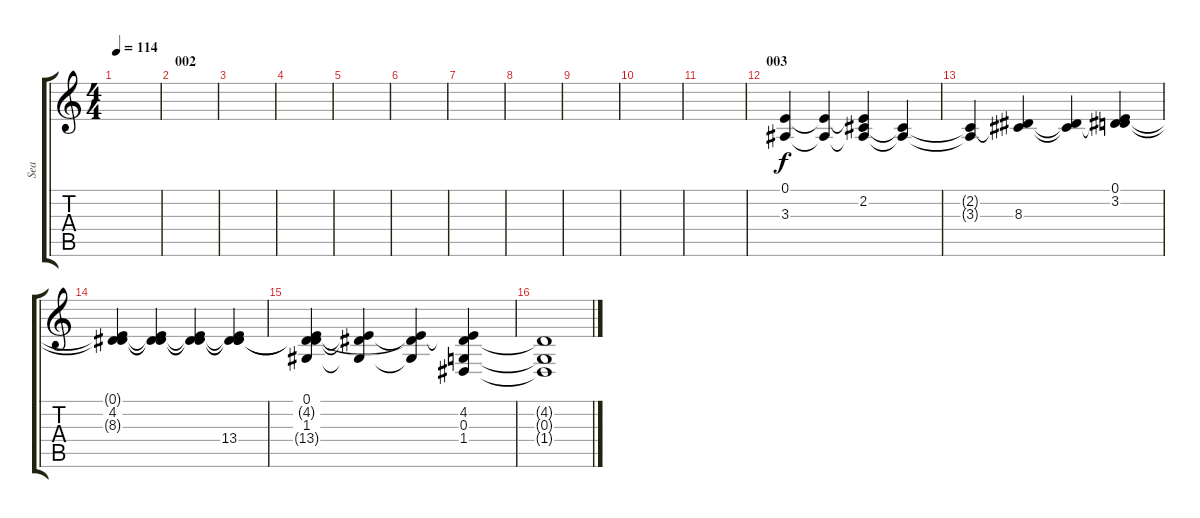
\track ("Sea" "Sea") {instrument seashore}
\staff {score tabs}
\tuning (E4 B3 G3 D3 A2 E2) {hide}
\ts (4 4)
\tempo 114
\clef g2
\ks c
|
\section ("" "002")
|
|
|
|
|
|
|
|
|
|
\section ("" "003")
(0.1 3.3).4{volume 13} (0.1{t} 3.3{t}).4 (0.1{t} 2.2 3.3{t}).4 (2.2{t} 3.3{t}).4 |
(2.2{t} 3.3{t}).4 (2.2{t} 8.3).4 (2.2{t} 8.3{t}).4 (0.1 3.2 8.3{t}).4 |
(0.1{t} 4.2 8.3{t}).4{volume 5} (0.1{t} 4.2{t} 8.3{t}).4 (0.1{t} 4.2{t} 8.3{t}).4 (0.1{t} 4.2{t} 8.3{t} 13.4).4 |
(0.1 4.2{t} 1.3 13.4{t}).4 (0.1{t} 1.3{t} 13.4{t}).4 (0.1{t} 4.2{t} 1.3{t}).4 (0.1{t} 4.2 0.3 1.4).4 |
(4.2{t} 0.3{t} 1.4{t}).1{volume 0}
